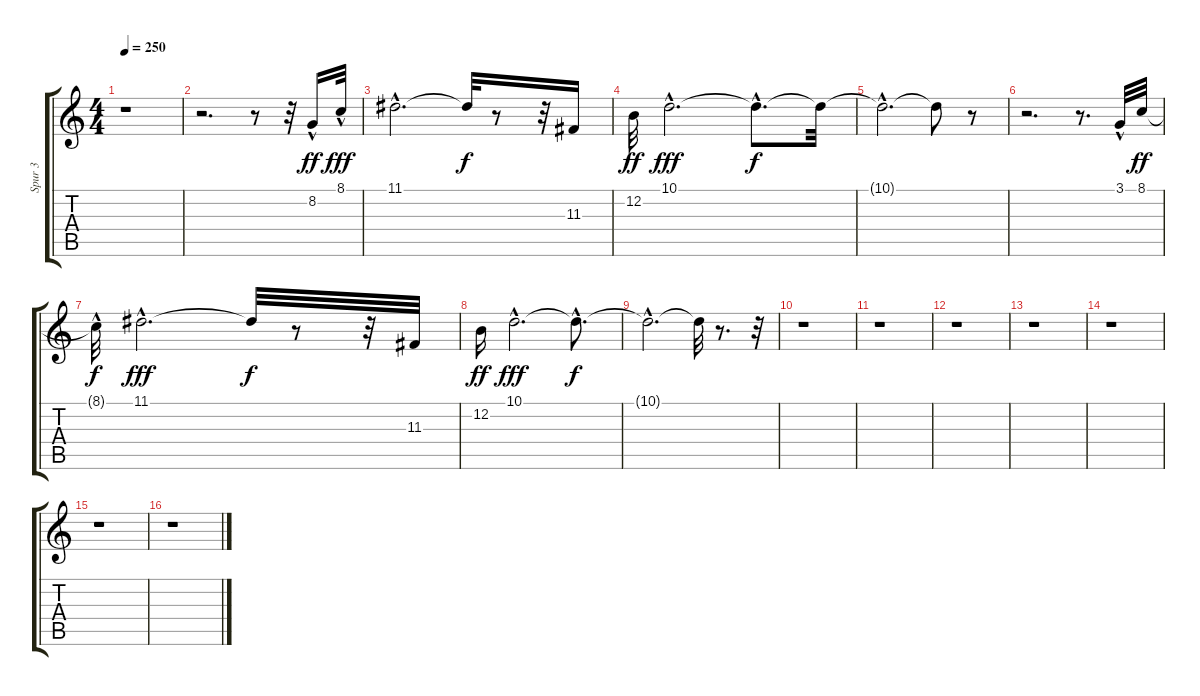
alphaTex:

\track ("Spur 3" "Spur 3") {instrument acousticgrandpiano}
\staff {score tabs}
\tuning (E4 B3 G3 D3 A2 E2) {hide}
\ts (4 4)
\tempo 250
\clef g2
\ks c
r.1{dy ff instrument acousticgrandpiano} |
r.2{d} r.8 r.32 8.2{hac}.16 8.1{hac}.32{dy fff} |
11.1{hac}.2{d} 11.1{t}.32{dy f} r.8 r.32 11.3.16 |
12.2.32{dy ff} 10.1{hac}.2{d dy fff} 10.1{hac t}.8{d dy f} 10.1{t}.32 |
10.1{hac t}.2{d} 10.1{t}.8 r.8 |
r.2{d} r.8{d} 3.1{hac}.32 8.1.32{dy ff} |
8.1{hac t}.32{dy f} 11.1{hac}.2{d dy fff} 11.1{t}.32{dy f} r.8 r.32 11.3.32 |
12.2.16{dy ff} 10.1{hac}.2{d dy fff} 10.1{hac t}.8{d dy f} |
10.1{hac t}.2{d} 10.1{t}.32 r.8{d} r.32 |
r.1 |
r.1 |
r.1 |
r.1 |
r.1 |
r.1 |
r.1
